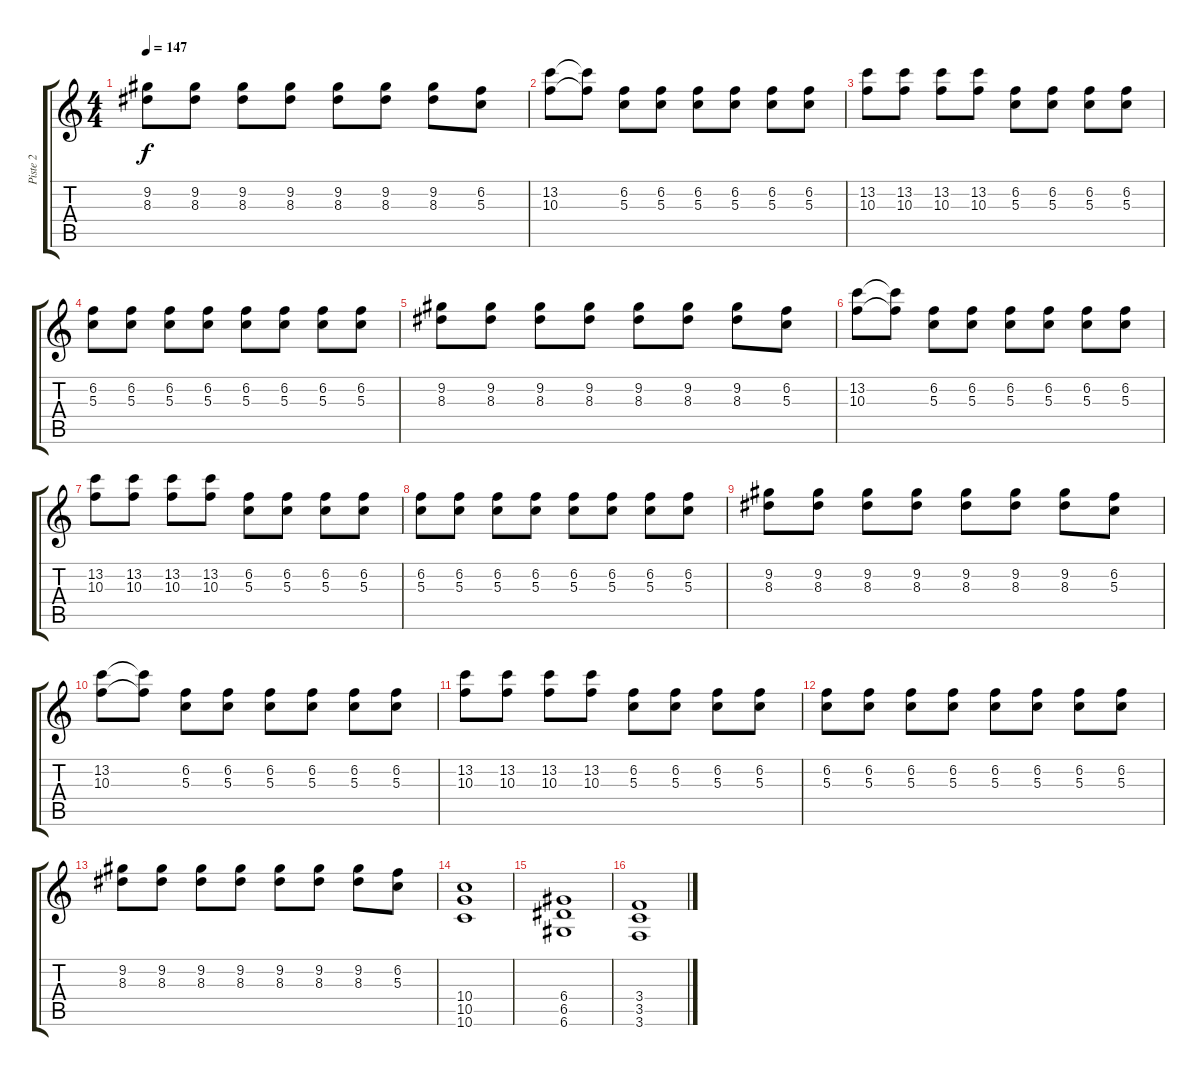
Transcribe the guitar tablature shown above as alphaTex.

\track ("Piste 2" "Piste 2") {instrument distortionguitar}
\staff {score tabs}
\tuning (E4 B3 G3 D3 A2 D2) {hide}
\ts (4 4)
\tempo 147
\clef g2
\ks c
(9.2 8.3).8{dy f} (9.2 8.3).8 (9.2 8.3).8 (9.2 8.3).8 (9.2 8.3).8 (9.2 8.3).8 (9.2 8.3).8 (6.2 5.3).8 |
(13.2 10.3).8 (13.2{t} 10.3{t}).8 (6.2 5.3).8 (6.2 5.3).8 (6.2 5.3).8 (6.2 5.3).8 (6.2 5.3).8 (6.2 5.3).8 |
(13.2 10.3).8 (13.2 10.3).8 (13.2 10.3).8 (13.2 10.3).8 (6.2 5.3).8 (6.2 5.3).8 (6.2 5.3).8 (6.2 5.3).8 |
(6.2 5.3).8 (6.2 5.3).8 (6.2 5.3).8 (6.2 5.3).8 (6.2 5.3).8 (6.2 5.3).8 (6.2 5.3).8 (6.2 5.3).8 |
(9.2 8.3).8 (9.2 8.3).8 (9.2 8.3).8 (9.2 8.3).8 (9.2 8.3).8 (9.2 8.3).8 (9.2 8.3).8 (6.2 5.3).8 |
(13.2 10.3).8 (13.2{t} 10.3{t}).8 (6.2 5.3).8 (6.2 5.3).8 (6.2 5.3).8 (6.2 5.3).8 (6.2 5.3).8 (6.2 5.3).8 |
(13.2 10.3).8 (13.2 10.3).8 (13.2 10.3).8 (13.2 10.3).8 (6.2 5.3).8 (6.2 5.3).8 (6.2 5.3).8 (6.2 5.3).8 |
(6.2 5.3).8 (6.2 5.3).8 (6.2 5.3).8 (6.2 5.3).8 (6.2 5.3).8 (6.2 5.3).8 (6.2 5.3).8 (6.2 5.3).8 |
(9.2 8.3).8 (9.2 8.3).8 (9.2 8.3).8 (9.2 8.3).8 (9.2 8.3).8 (9.2 8.3).8 (9.2 8.3).8 (6.2 5.3).8 |
(13.2 10.3).8 (13.2{t} 10.3{t}).8 (6.2 5.3).8 (6.2 5.3).8 (6.2 5.3).8 (6.2 5.3).8 (6.2 5.3).8 (6.2 5.3).8 |
(13.2 10.3).8 (13.2 10.3).8 (13.2 10.3).8 (13.2 10.3).8 (6.2 5.3).8 (6.2 5.3).8 (6.2 5.3).8 (6.2 5.3).8 |
(6.2 5.3).8 (6.2 5.3).8 (6.2 5.3).8 (6.2 5.3).8 (6.2 5.3).8 (6.2 5.3).8 (6.2 5.3).8 (6.2 5.3).8 |
(9.2 8.3).8 (9.2 8.3).8 (9.2 8.3).8 (9.2 8.3).8 (9.2 8.3).8 (9.2 8.3).8 (9.2 8.3).8 (6.2 5.3).8 |
(10.4 10.5 10.6).1 |
(6.4 6.5 6.6).1 |
(3.4 3.5 3.6).1
